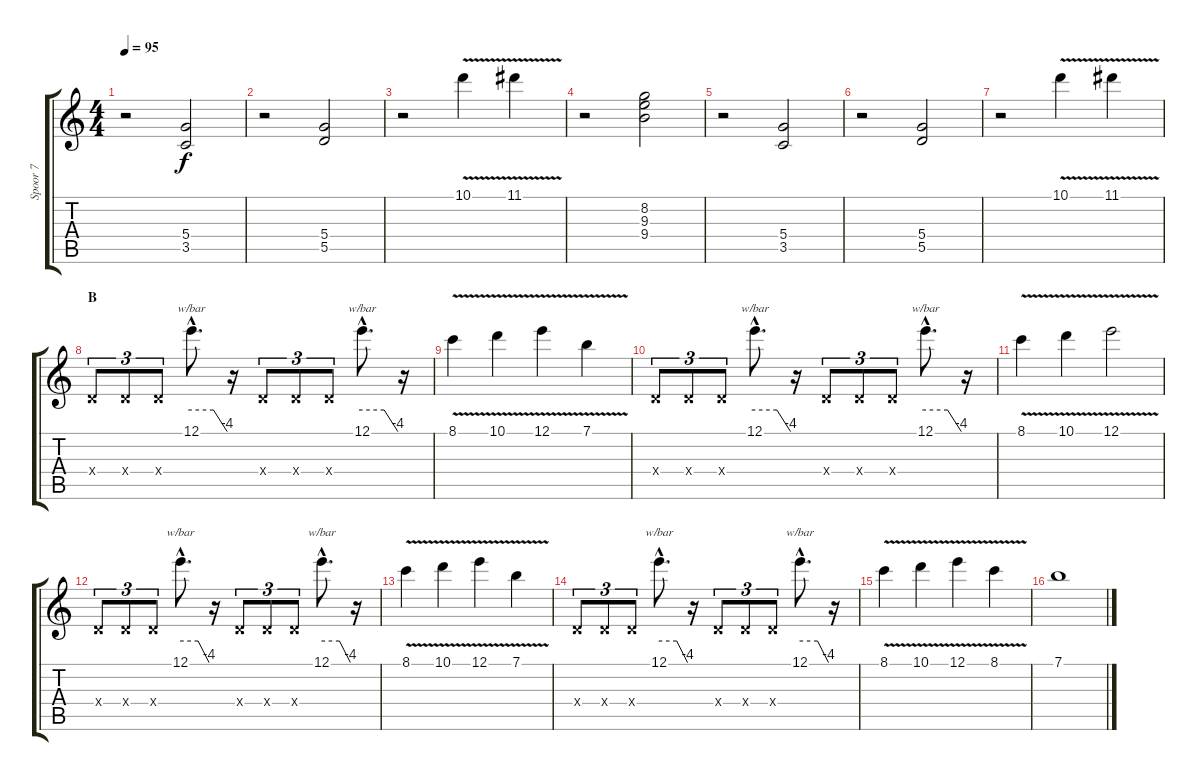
\track ("Spoor 7" "Spoor 7") {instrument overdrivenguitar}
\staff {score tabs}
\tuning (E4 B3 G3 D3 A2 E2) {hide}
\ts (4 4)
\tempo 95
\clef g2
\ks c
r.2{dy f} (5.4 3.5).2 |
r.2 (5.4 5.5).2 |
r.2 10.1{v}.4 11.1{v}.4 |
r.2 (8.2 9.3 9.4).2 |
r.2 (5.4 3.5).2 |
r.2 (5.4 5.5).2 |
r.2 10.1{v}.4 11.1{v}.4 |
\section ("" "B")
0.4{x}.8{tu (3 2)} 0.4{x}.8{tu (3 2)} 0.4{x}.8{tu (3 2)} 12.1{hac}.8{d tbe (custom default 0 0 37 0 60 -16)} r.16 0.4{x}.8{tu (3 2)} 0.4{x}.8{tu (3 2)} 0.4{x}.8{tu (3 2)} 12.1{hac}.8{d tbe (custom default 0 0 37 0 60 -16)} r.16 |
8.1{v}.4 10.1{v}.4 12.1{v}.4 7.1{v}.4 |
0.4{x}.8{tu (3 2)} 0.4{x}.8{tu (3 2)} 0.4{x}.8{tu (3 2)} 12.1{hac}.8{d tbe (custom default 0 0 37 0 60 -16)} r.16 0.4{x}.8{tu (3 2)} 0.4{x}.8{tu (3 2)} 0.4{x}.8{tu (3 2)} 12.1{hac}.8{d tbe (custom default 0 0 37 0 60 -16)} r.16 |
8.1{v}.4 10.1{v}.4 12.1{v}.2 |
0.4{x}.8{tu (3 2)} 0.4{x}.8{tu (3 2)} 0.4{x}.8{tu (3 2)} 12.1{hac}.8{d tbe (custom default 0 0 37 0 60 -16)} r.16 0.4{x}.8{tu (3 2)} 0.4{x}.8{tu (3 2)} 0.4{x}.8{tu (3 2)} 12.1{hac}.8{d tbe (custom default 0 0 37 0 60 -16)} r.16 |
8.1{v}.4 10.1{v}.4 12.1{v}.4 7.1{v}.4 |
0.4{x}.8{tu (3 2)} 0.4{x}.8{tu (3 2)} 0.4{x}.8{tu (3 2)} 12.1{hac}.8{d tbe (custom default 0 0 37 0 60 -16)} r.16 0.4{x}.8{tu (3 2)} 0.4{x}.8{tu (3 2)} 0.4{x}.8{tu (3 2)} 12.1{hac}.8{d tbe (custom default 0 0 37 0 60 -16)} r.16 |
8.1{v}.4 10.1{v}.4 12.1{v}.4 8.1{v}.4 |
7.1.1{volume 11}
